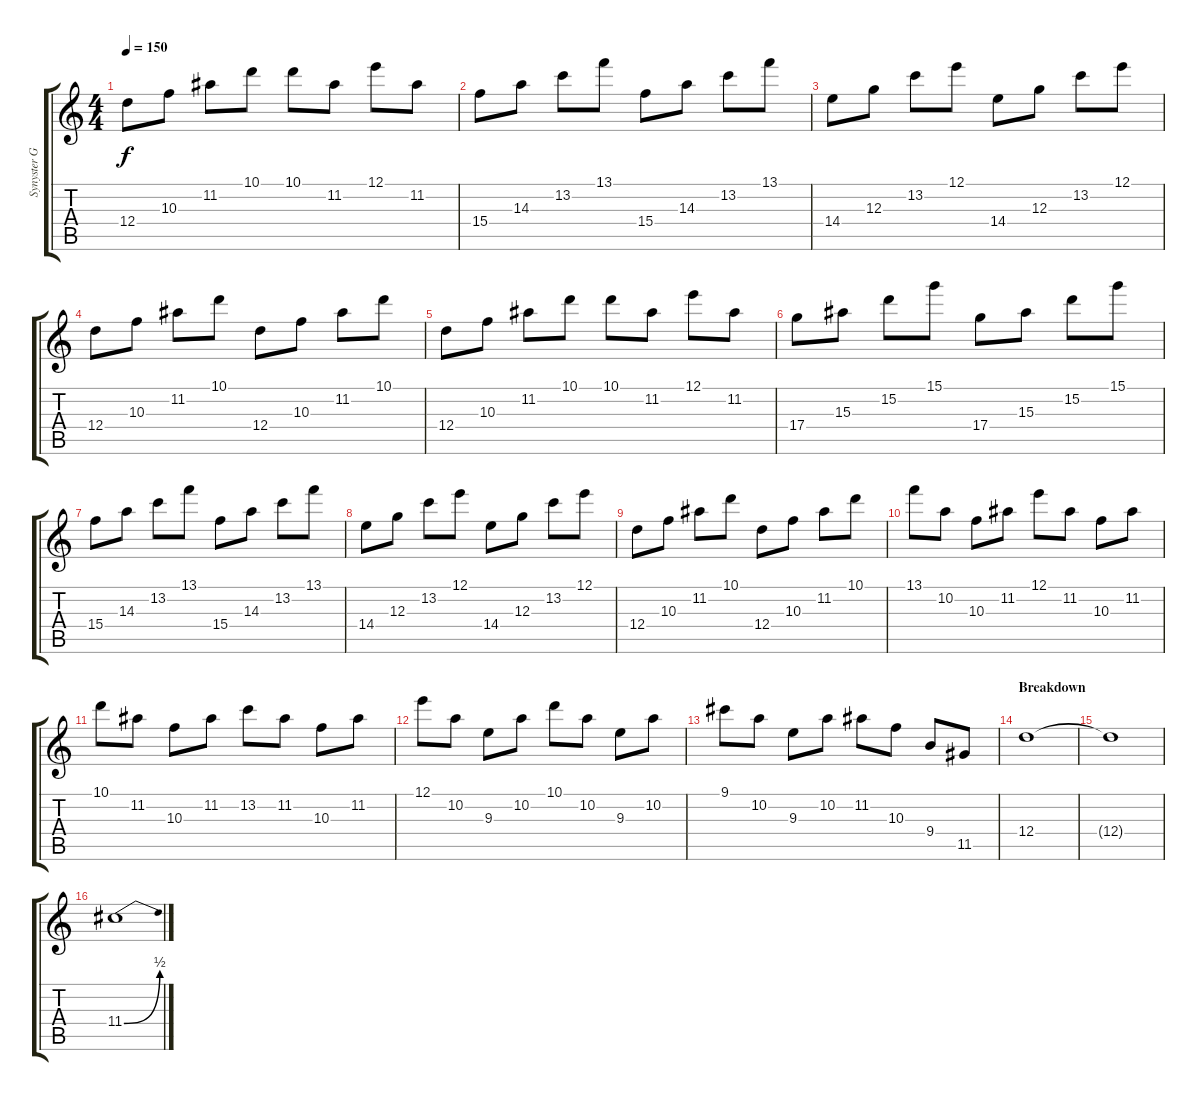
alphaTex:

\track ("Synyster Gates" "Synyster G") {instrument distortionguitar}
\staff {score tabs}
\tuning (E4 B3 G3 D3 A2 D2) {hide}
\ts (4 4)
\tempo 150
\clef g2
\ks c
12.4.8{dy f} 10.3.8 11.2.8 10.1.8 10.1.8 11.2.8 12.1.8 11.2.8 |
15.4.8 14.3.8 13.2.8 13.1.8 15.4.8 14.3.8 13.2.8 13.1.8 |
14.4.8 12.3.8 13.2.8 12.1.8 14.4.8 12.3.8 13.2.8 12.1.8 |
12.4.8 10.3.8 11.2.8 10.1.8 12.4.8 10.3.8 11.2.8 10.1.8 |
12.4.8 10.3.8 11.2.8 10.1.8 10.1.8 11.2.8 12.1.8 11.2.8 |
17.4.8 15.3.8 15.2.8 15.1.8 17.4.8 15.3.8 15.2.8 15.1.8 |
15.4.8 14.3.8 13.2.8 13.1.8 15.4.8 14.3.8 13.2.8 13.1.8 |
14.4.8 12.3.8 13.2.8 12.1.8 14.4.8 12.3.8 13.2.8 12.1.8 |
12.4.8 10.3.8 11.2.8 10.1.8 12.4.8 10.3.8 11.2.8 10.1.8 |
13.1.8 10.2.8 10.3.8 11.2.8 12.1.8 11.2.8 10.3.8 11.2.8 |
10.1.8 11.2.8 10.3.8 11.2.8 13.2.8 11.2.8 10.3.8 11.2.8 |
12.1.8 10.2.8 9.3.8 10.2.8 10.1.8 10.2.8 9.3.8 10.2.8 |
9.1.8 10.2.8 9.3.8 10.2.8 11.2.8 10.3.8 9.4.8 11.5.8 |
\section ("" "Breakdown")
12.4.1 |
12.4{t}.1 |
11.4{be (bend 0 0 60 2)}.1
